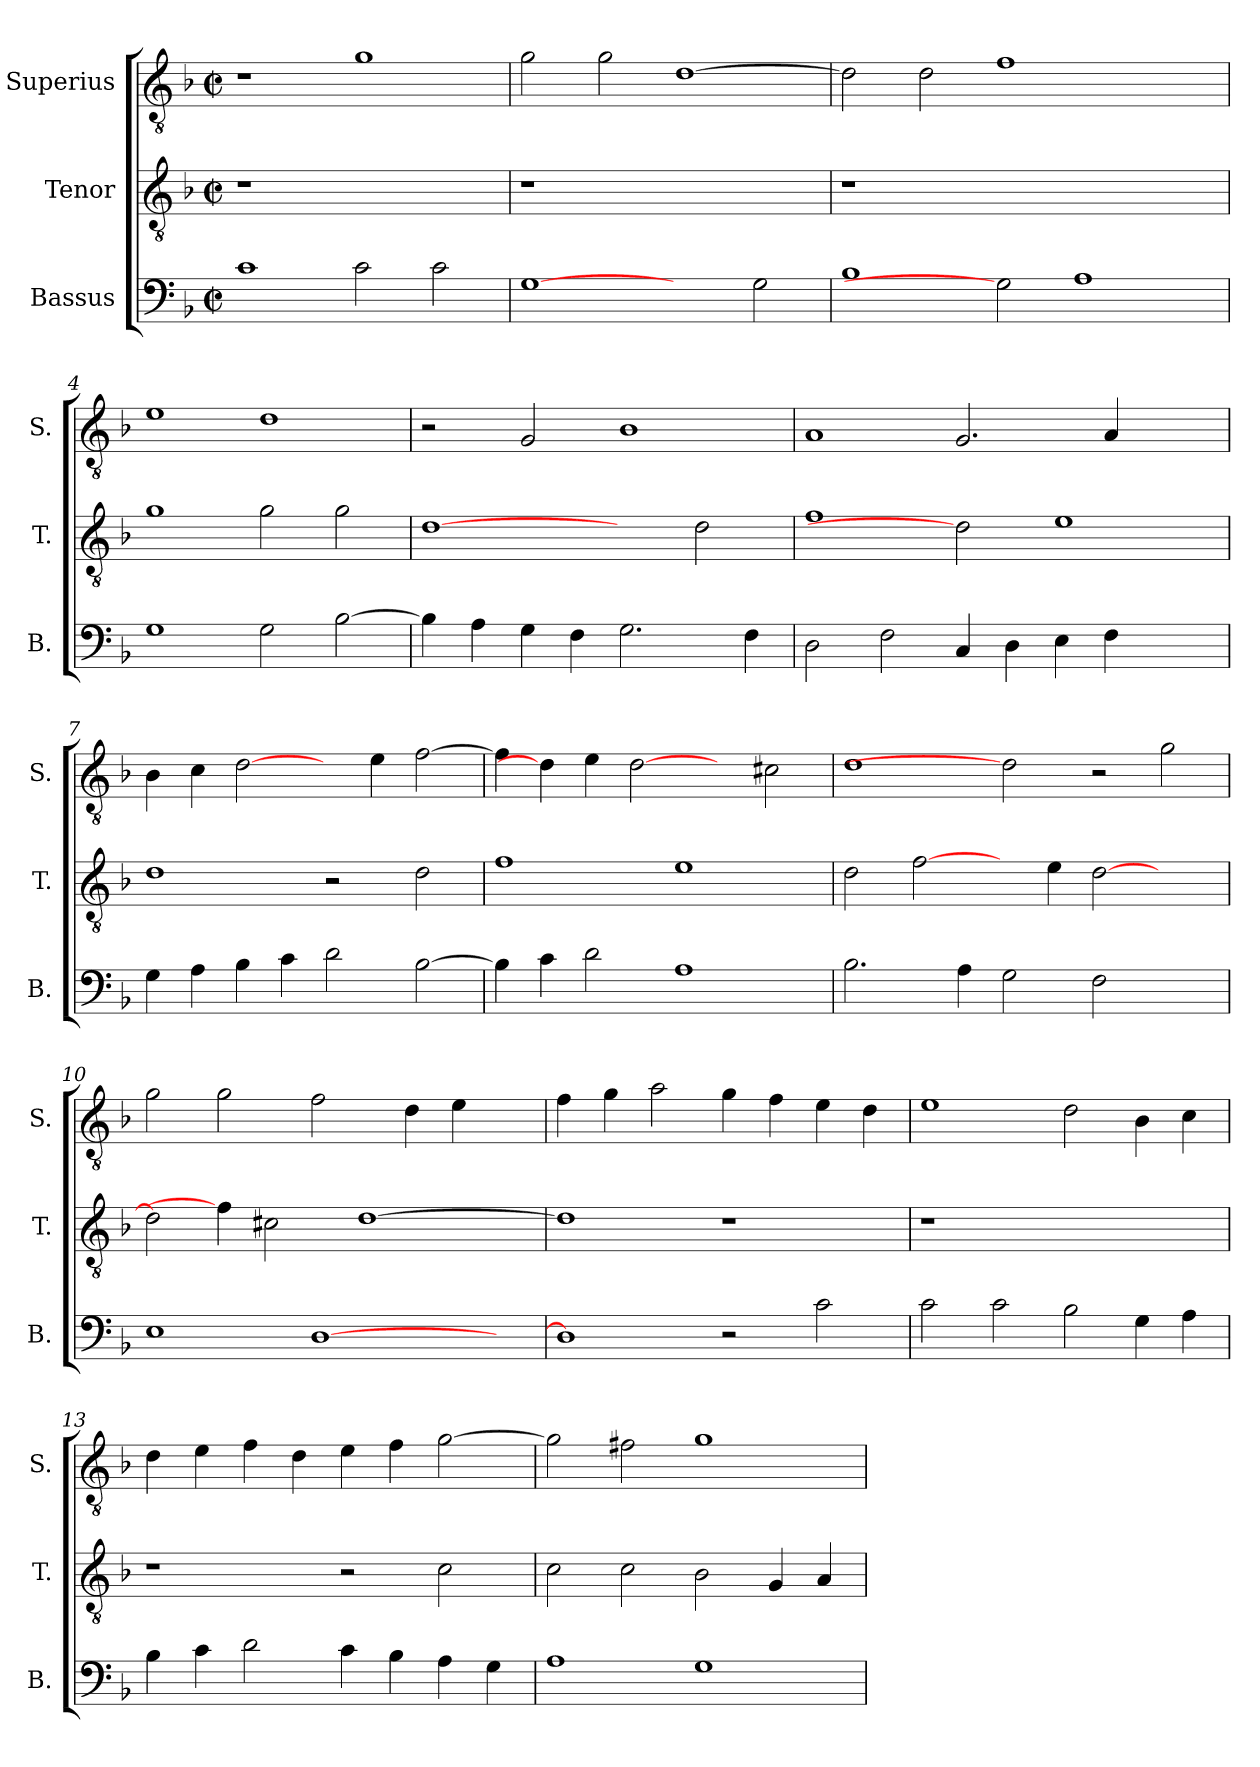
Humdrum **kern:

**kern	**kern	**kern
*part3	*part2	*part1
*staff3	*staff2	*staff1
*I"Bassus	*I"Tenor	*I"Superius
*I'B.	*I'T.	*I'S.
!!LO:PB:g=z
*clefF4	*clefGv2	*clefGv2
*	*ITrd7c12	*ITrd7c12
*k[b-]	*k[b-]	*k[b-]
*F:	*F:	*F:
*M2/2	*M2/2	*M2/2
*met(c|)	*met(c|)	*met(c|)
=1	=1	=1
!	!LO:N:vis=1	!
1ci	1r	1r
2ci\	1ryy	1Gi
2ci\	.	.
=2	=2	=2
!	!LO:N:vis=1	!
[1Gi	1r	2Gi\
.	.	2Gi\
2ryy	1ryy	[>1Di
2Gi\	.	.
=3	=3	=3
!	!LO:N:vis=1	!
1B-i	1r	2Di\]
.	.	2Di\
2Gi]	1.ryy	1Fi
1Ai	.	.
.	.	2ryy
=4	=4	=4
1Gi	1Gi	1Ei
2Gi\	2Gi\	1Di
[>2B-i\	2Gi\	.
=5	=5	=5
4B-i\]	[1Di	2r
4Ai\	.	.
4Gi\	.	2GGi/
4Fi\	.	.
2.Gi\	2ryy	1BB-i
.	2Di\	.
4Fi\	.	.
!!LO:LB:g=z
=6	=6	=6
2Di\	1Fi	1AAi
2Fi\	.	.
4Ci/	2Di]	2.GGi/
4Di\	.	.
4Ei\	1Ei	.
4Fi\	.	4AAi/
2ryy	.	2ryy
=7	=7	=7
4Gi\	1Di	4BB-i\
4Ai\	.	4Ci\
4B-i\	.	[2Di\
4ci\	.	.
2di\	2r	4ryy
.	.	4Ei\
[>2B-i\	2Di\	[>2Fi\
=8	=8	=8
4B-i\]	1Fi	4Fi\]
4ci\	.	4Di\]
2di\	.	4Ei\
.	.	[2Di
1Ai	1Ei	.
.	.	4ryy
.	.	2C#Xi\
=9	=9	=9
2.B-i\	2Di\	1Di
.	[2Fi\	.
4Ai\	.	.
2Gi\	4ryy	2Di]
.	4Ei\	.
2Fi\	[>2Di\	2r
2ryy	2ryy	2Gi\
=10	=10	=10
1Ei	2Di\]	2Gi\
.	4Fi\]	2Gi\
.	2C#Xi\	.
[>1Di	.	2Fi\
.	[>1Di	.
.	.	4Di\
.	.	4Ei\
4ryy	.	4ryy
!!LO:LB:g=z
=11	=11	=11
1Di]	1Di]	4Fi\
.	.	4Gi\
.	.	2Ai\
2r	1r	4Gi\
.	.	4Fi\
2ci\	.	4Ei\
.	.	4Di\
=12	=12	=12
!	!LO:N:vis=1	!
2ci\	1r	1Ei
2ci\	.	.
2B-i\	1ryy	2Di\
4Gi\	.	4BB-i\
4Ai\	.	4Ci\
=13	=13	=13
4B-i\	1r	4Di\
4ci\	.	4Ei\
2di\	.	4Fi\
.	.	4Di\
4ci\	2r	4Ei\
4B-i\	.	4Fi\
4Ai\	2Ci\	[>2Gi\
4Gi\	.	.
=14	=14	=14
1Ai	2Ci\	2Gi\]
.	2Ci\	2F#Xi\
1Gi	2BB-i\	1Gi
.	4GGi/	.
.	4AAi/	.
=	=	=
*-	*-	*-
